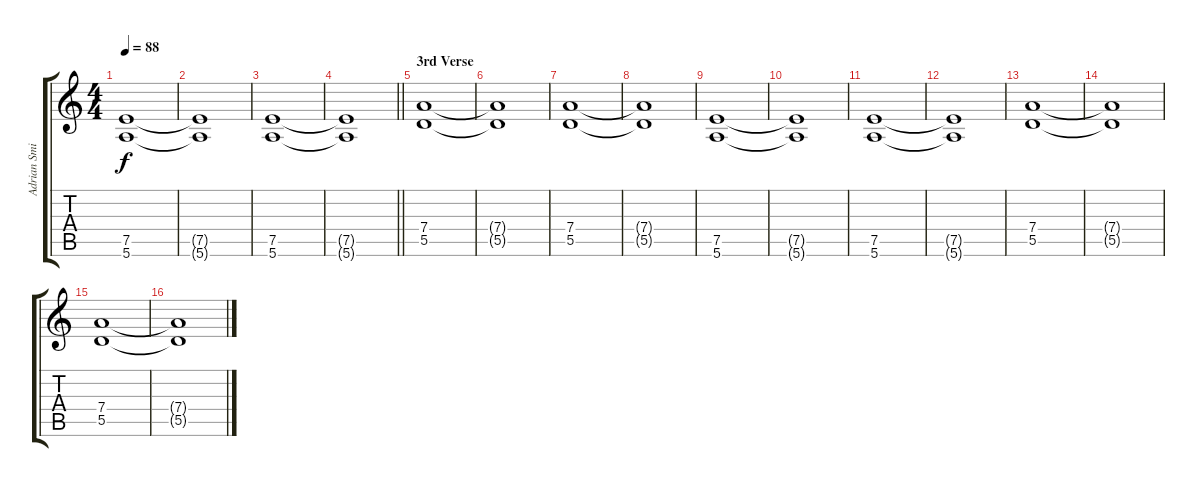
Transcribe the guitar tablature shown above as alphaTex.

\track ("Adrian Smith" "Adrian Smi") {instrument distortionguitar}
\staff {score tabs}
\tuning (E4 B3 G3 D3 A2 E2) {hide}
\ts (4 4)
\tempo 88
\clef g2
\ks c
(7.5 5.6).1{dy f} |
(7.5{t} 5.6{t}).1 |
(7.5 5.6).1 |
\barLineRight lightlight
(7.5{t} 5.6{t}).1 |
\section ("" "3rd Verse")
(7.4 5.5).1 |
(7.4{t} 5.5{t}).1 |
(7.4 5.5).1 |
(7.4{t} 5.5{t}).1 |
(7.5 5.6).1 |
(7.5{t} 5.6{t}).1 |
(7.5 5.6).1 |
(7.5{t} 5.6{t}).1 |
(7.4 5.5).1 |
(7.4{t} 5.5{t}).1 |
(7.4 5.5).1 |
(7.4{t} 5.5{t}).1
